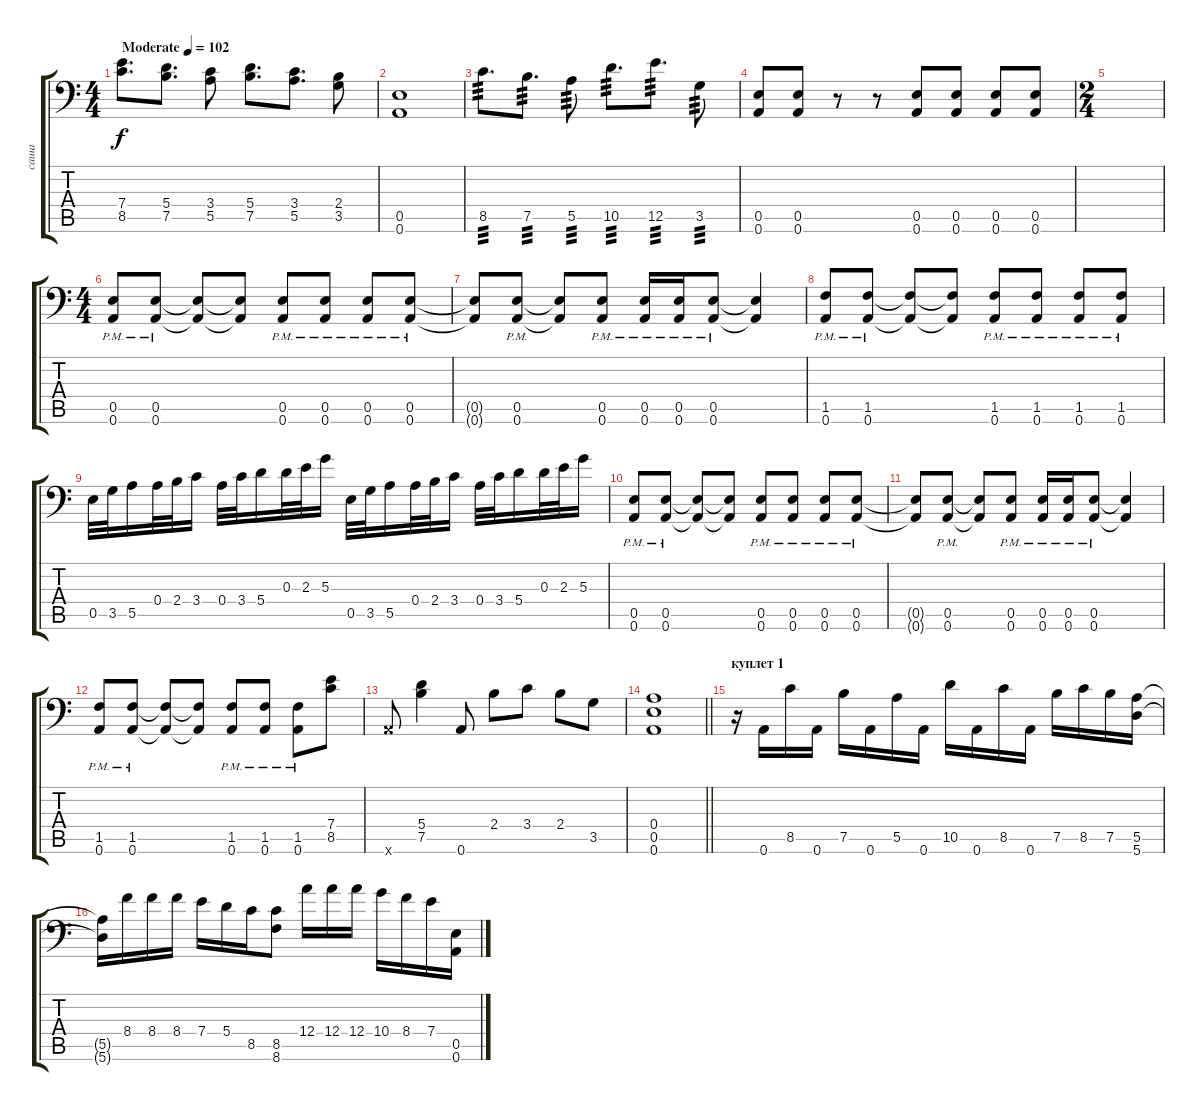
\track ("саша" "саша") {mute instrument distortionguitar}
\staff {score tabs}
\tuning (B3 Gb3 D3 A2 E2 A1) {hide}
\ts (4 4)
\tempo (102 "Moderate")
\clef f4
\ks c
(7.4 8.5).8{d dy f instrument distortionguitar} (5.4 7.5).8{d} (3.4 5.5).8 (5.4 7.5).8{d} (3.4 5.5).8{d} (2.4 3.5).8 |
(0.5 0.6).1 |
8.5.8{d tp 3} 7.5.8{d tp 3} 5.5.8{tp 3} 10.5.8{d tp 3} 12.5.8{d tp 3} 3.5.8{tp 3} |
(0.5 0.6).8 (0.5 0.6).8 r.8 r.8 (0.5 0.6).8 (0.5 0.6).8 (0.5 0.6).8 (0.5 0.6).8 |
\ts (2 4)
|
\ts (4 4)
(0.5{pm} 0.6{pm}).8 (0.5{pm} 0.6{pm}).8 (0.5{t} 0.6{t}).8 (0.5{t} 0.6{t}).8 (0.5{pm} 0.6{pm}).8 (0.5{pm} 0.6{pm}).8 (0.5{pm} 0.6{pm}).8 (0.5{pm} 0.6{pm}).8 |
(0.5{t} 0.6{t}).8 (0.5{pm} 0.6{pm}).8 (0.5{t} 0.6{t}).8 (0.5{pm} 0.6{pm}).8 (0.5{pm} 0.6{pm}).16 (0.5{pm} 0.6{pm}).16 (0.5{pm} 0.6{pm}).8 (0.5{t} 0.6{t}).4 |
(1.5{pm} 0.6{pm}).8 (1.5{pm} 0.6{pm}).8 (1.5{t} 0.6{t}).8 (1.5{t} 0.6{t}).8 (1.5{pm} 0.6{pm}).8 (1.5{pm} 0.6{pm}).8 (1.5{pm} 0.6{pm}).8 (1.5{pm} 0.6{pm}).8 |
0.5.32 3.5.32 5.5.16 0.4.32 2.4.32 3.4.16 0.4.32 3.4.32 5.4.16 0.3.32 2.3.32 5.3.16 0.5.32 3.5.32 5.5.16 0.4.32 2.4.32 3.4.16 0.4.32 3.4.32 5.4.16 0.3.32 2.3.32 5.3.16 |
(0.5{pm} 0.6{pm}).8 (0.5{pm} 0.6{pm}).8 (0.5{t} 0.6{t}).8 (0.5{t} 0.6{t}).8 (0.5{pm} 0.6{pm}).8 (0.5{pm} 0.6{pm}).8 (0.5{pm} 0.6{pm}).8 (0.5{pm} 0.6{pm}).8 |
(0.5{t} 0.6{t}).8 (0.5{pm} 0.6{pm}).8 (0.5{t} 0.6{t}).8 (0.5{pm} 0.6{pm}).8 (0.5{pm} 0.6{pm}).16 (0.5{pm} 0.6{pm}).16 (0.5{pm} 0.6{pm}).8 (0.5{t} 0.6{t}).4 |
(1.5{pm} 0.6{pm}).8 (1.5{pm} 0.6{pm}).8 (1.5{t} 0.6{t}).8 (1.5{t} 0.6{t}).8 (1.5{pm} 0.6{pm}).8 (1.5{pm} 0.6{pm}).8 (1.5{pm} 0.6{pm}).8 (7.4 8.5).8 |
0.6{x}.8 (5.4 7.5).4 0.6.8 2.4.8 3.4.8 2.4.8 3.5.8 |
\barLineRight lightlight
(0.4 0.5 0.6).1 |
\section ("" "куплет 1")
r.16 0.6.16 8.5.16 0.6.16 7.5.16 0.6.16 5.5.16 0.6.16 10.5.16 0.6.16 8.5.16 0.6.16 7.5.16 8.5.16 7.5.16 (5.5 5.6).16 |
(5.5{t} 5.6{t}).16 8.4.16 8.4.16 8.4.16 7.4.16 5.4.16 8.5.16 (8.5 8.6).8 12.4.16 12.4.16 12.4.16 10.4.16 8.4.16 7.4.16 (0.5 0.6).16
